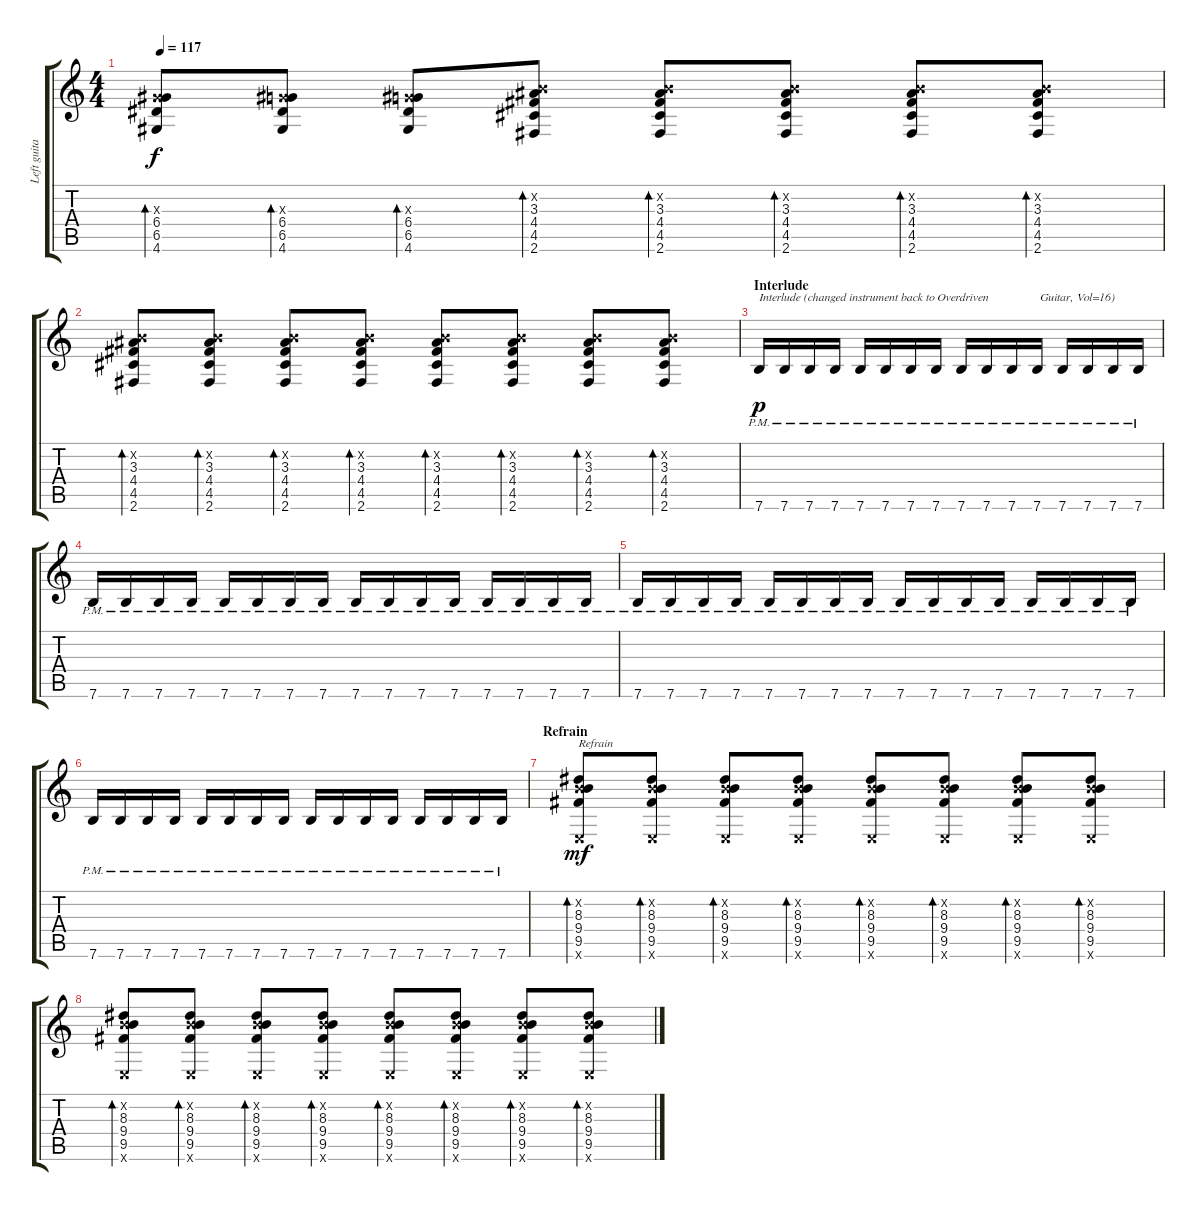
\track ("Left guitar" "Left guita") {instrument overdrivenguitar}
\staff {score tabs}
\tuning (E4 B3 G3 D3 A2 E2) {hide}
\ts (4 4)
\tempo 117
\clef g2
\ks c
(0.3{x} 6.4 6.5 4.6).8{bd 30 dy f} (0.3{x} 6.4 6.5 4.6).8{bd 30} (0.3{x} 6.4 6.5 4.6).8{bd 30} (0.2{x} 3.3 4.4 4.5 2.6).8{bd 30} (0.2{x} 3.3 4.4 4.5 2.6).8{bd 30} (0.2{x} 3.3 4.4 4.5 2.6).8{bd 30} (0.2{x} 3.3 4.4 4.5 2.6).8{bd 30} (0.2{x} 3.3 4.4 4.5 2.6).8{bd 30} |
(0.2{x} 3.3 4.4 4.5 2.6).8{bd 30} (0.2{x} 3.3 4.4 4.5 2.6).8{bd 30} (0.2{x} 3.3 4.4 4.5 2.6).8{bd 30} (0.2{x} 3.3 4.4 4.5 2.6).8{bd 30} (0.2{x} 3.3 4.4 4.5 2.6).8{bd 30} (0.2{x} 3.3 4.4 4.5 2.6).8{bd 30} (0.2{x} 3.3 4.4 4.5 2.6).8{bd 30} (0.2{x} 3.3 4.4 4.5 2.6).8{bd 30} |
\section ("" "Interlude")
7.6{pm}.16{txt "Interlude (changed instrument back to Overdriven" dy p volume 16 instrument overdrivenguitar} 7.6{pm}.16 7.6{pm}.16 7.6{pm}.16 7.6{pm}.16 7.6{pm}.16 7.6{pm}.16 7.6{pm}.16 7.6{pm}.16 7.6{pm}.16 7.6{pm}.16 7.6{pm}.16{txt " Guitar, Vol=16)"} 7.6{pm}.16 7.6{pm}.16 7.6{pm}.16 7.6{pm}.16 |
7.6{pm}.16 7.6{pm}.16 7.6{pm}.16 7.6{pm}.16 7.6{pm}.16 7.6{pm}.16 7.6{pm}.16 7.6{pm}.16 7.6{pm}.16 7.6{pm}.16 7.6{pm}.16 7.6{pm}.16 7.6{pm}.16 7.6{pm}.16 7.6{pm}.16 7.6{pm}.16 |
7.6{pm}.16 7.6{pm}.16 7.6{pm}.16 7.6{pm}.16 7.6{pm}.16 7.6{pm}.16 7.6{pm}.16 7.6{pm}.16 7.6{pm}.16 7.6{pm}.16 7.6{pm}.16 7.6{pm}.16 7.6{pm}.16 7.6{pm}.16 7.6{pm}.16 7.6{pm}.16 |
7.6{pm}.16 7.6{pm}.16 7.6{pm}.16 7.6{pm}.16 7.6{pm}.16 7.6{pm}.16 7.6{pm}.16 7.6{pm}.16 7.6{pm}.16 7.6{pm}.16 7.6{pm}.16 7.6{pm}.16 7.6{pm}.16 7.6{pm}.16 7.6{pm}.16 7.6{pm}.16 |
\section ("" "Refrain")
(0.2{x} 8.3 9.4 9.5 0.6{x}).8{bd 30 txt "Refrain" dy mf} (0.2{x} 8.3 9.4 9.5 0.6{x}).8{bd 30} (0.2{x} 8.3 9.4 9.5 0.6{x}).8{bd 30} (0.2{x} 8.3 9.4 9.5 0.6{x}).8{bd 30} (0.2{x} 8.3 9.4 9.5 0.6{x}).8{bd 30} (0.2{x} 8.3 9.4 9.5 0.6{x}).8{bd 30} (0.2{x} 8.3 9.4 9.5 0.6{x}).8{bd 30} (0.2{x} 8.3 9.4 9.5 0.6{x}).8{bd 30} |
(0.2{x} 8.3 9.4 9.5 0.6{x}).8{bd 30} (0.2{x} 8.3 9.4 9.5 0.6{x}).8{bd 30} (0.2{x} 8.3 9.4 9.5 0.6{x}).8{bd 30} (0.2{x} 8.3 9.4 9.5 0.6{x}).8{bd 30} (0.2{x} 8.3 9.4 9.5 0.6{x}).8{bd 30} (0.2{x} 8.3 9.4 9.5 0.6{x}).8{bd 30} (0.2{x} 8.3 9.4 9.5 0.6{x}).8{bd 30} (0.2{x} 8.3 9.4 9.5 0.6{x}).8{bd 30}
